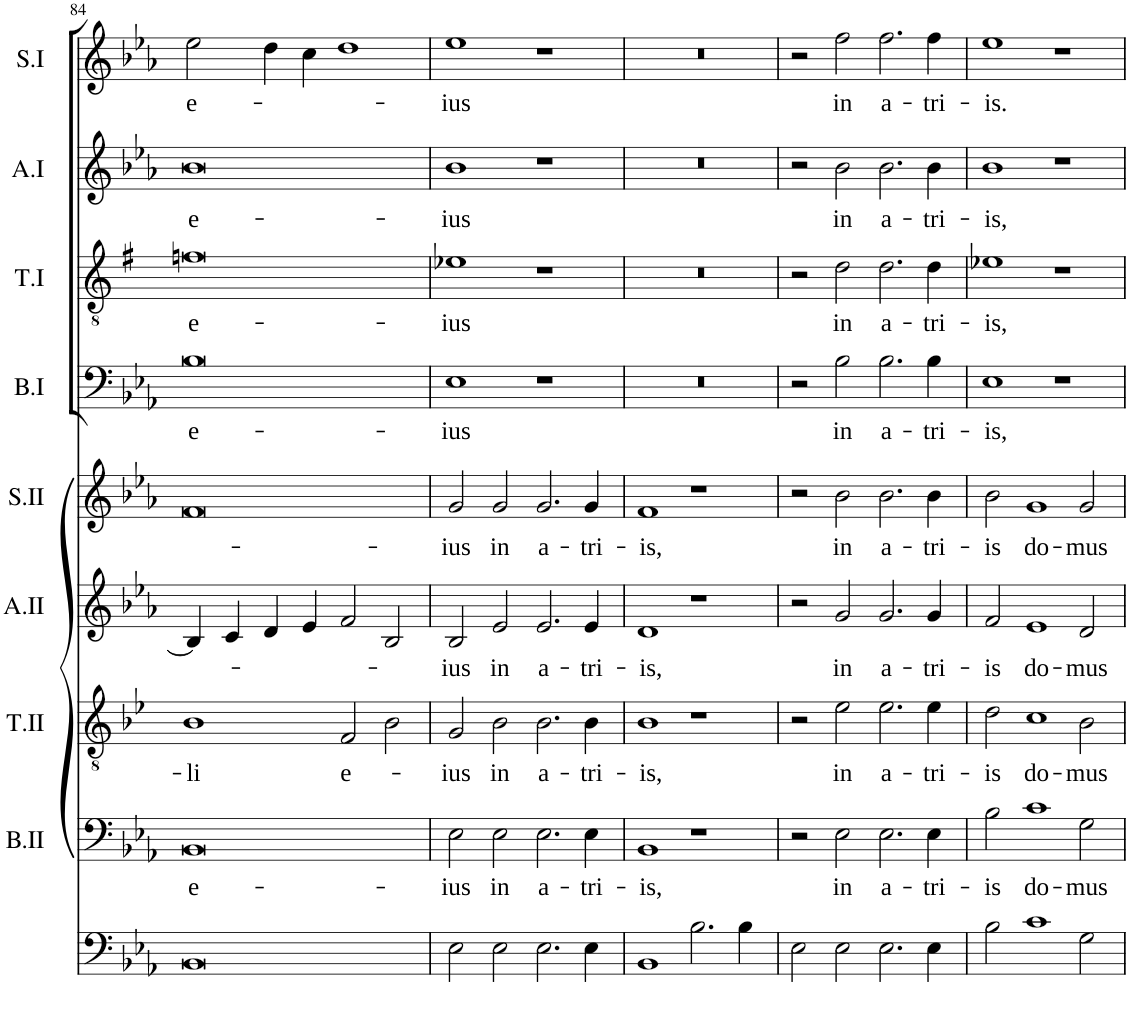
**kern	**kern	**text	**kern	**text	**kern	**text	**kern	**text	**kern	**text	**kern	**text	**kern	**text	**kern	**text
*part9	*part8	*part8	*part7	*part7	*part6	*part6	*part5	*part5	*part4	*part4	*part3	*part3	*part2	*part2	*part1	*part1
*staff9	*staff8	*staff8	*staff7	*staff7	*staff6	*staff6	*staff5	*staff5	*staff4	*staff4	*staff3	*staff3	*staff2	*staff2	*staff1	*staff1
*I"Violoncello	*I"Bass II	*	*I"Tenor II	*	*I"Alto II	*	*I"Soprano II	*	*I"Bass I	*	*I"Tenor.I	*	*I"Alto I	*	*I"Soprano I	*
*	*I'B.II	*	*I'T.II	*	*I'A.II	*	*I'S.II	*	*I'B.I	*	*I'T.I	*	*I'A.I	*	*I'S.I	*
!!LO:PB:g=z
*clefF4	*clefF4	*	*clefGv2	*	*clefG2	*	*clefG2	*	*clefF4	*	*clefGv2	*	*clefG2	*	*clefG2	*
*k[b-e-a-]	*k[b-e-a-]	*	*k[b-e-]	*	*k[b-e-a-]	*	*k[b-e-a-]	*	*k[b-e-a-]	*	*k[f#]	*	*k[b-e-a-]	*	*k[b-e-a-]	*
*M4/2	*M4/2	*	*M4/2	*	*M4/2	*	*M4/2	*	*M4/2	*	*M4/2	*	*M4/2	*	*M4/2	*
=84	=84	=84	=84	=84	=84	=84	=84	=84	=84	=84	=84	=84	=84	=84	=84	=84
!	!	!LO:LY:b	!	!LO:LY:b	!	!	!	!	!	!LO:LY:b	!	!LO:LY:b	!	!LO:LY:b	!	!LO:LY:b
0BB-	0BB-	e-	1B-	-li	4B-/]	.	0f	.	0B-	e-	0fn	e-	0b-	e-	2ee-\	e-
.	.	.	.	.	4c/	.	.	.	.	.	.	.	.	.	.	.
.	.	.	.	.	4d/	.	.	.	.	.	.	.	.	.	4dd\	.
.	.	.	.	.	4e-/	.	.	.	.	.	.	.	.	.	4cc\	.
!	!	!	!	!LO:LY:b	!	!	!	!	!	!	!	!	!	!	!	!
.	.	.	2F/	e-	2f/	.	.	.	.	.	.	.	.	.	1dd	.
.	.	.	2B-\	.	2B-/	.	.	.	.	.	.	.	.	.	.	.
=85	=85	=85	=85	=85	=85	=85	=85	=85	=85	=85	=85	=85	=85	=85	=85	=85
!	!	!LO:LY:b	!	!LO:LY:b	!	!LO:LY:b	!	!LO:LY:b	!	!LO:LY:b	!	!LO:LY:b	!	!LO:LY:b	!	!LO:LY:b
2E-\	2E-\	-ius	2G/	-ius	2B-/	-ius	2g/	-ius	1E-	-ius	1e-X	-ius	1b-	-ius	1ee-	-ius
!	!	!LO:LY:b	!	!LO:LY:b	!	!LO:LY:b	!	!LO:LY:b	!	!	!	!	!	!	!	!
2E-\	2E-\	in	2B-\	in	2e-/	in	2g/	in	.	.	.	.	.	.	.	.
!	!	!LO:LY:b	!	!LO:LY:b	!	!LO:LY:b	!	!LO:LY:b	!	!	!	!	!	!	!	!
2.E-\	2.E-\	a-	2.B-\	a-	2.e-/	a-	2.g/	a-	1r	.	1r	.	1r	.	1r	.
!	!	!LO:LY:b	!	!LO:LY:b	!	!LO:LY:b	!	!LO:LY:b	!	!	!	!	!	!	!	!
4E-\	4E-\	-tri-	4B-\	-tri-	4e-/	-tri-	4g/	-tri-	.	.	.	.	.	.	.	.
=86	=86	=86	=86	=86	=86	=86	=86	=86	=86	=86	=86	=86	=86	=86	=86	=86
!	!	!LO:LY:b	!	!LO:LY:b	!	!LO:LY:b	!	!LO:LY:b	!	!	!	!	!	!	!	!
1BB-	1BB-	-is,	1B-	-is,	1d	-is,	1f	-is,	0r	.	0r	.	0r	.	0r	.
2.B-\	1r	.	1r	.	1r	.	1r	.	.	.	.	.	.	.	.	.
4B-\	.	.	.	.	.	.	.	.	.	.	.	.	.	.	.	.
=87	=87	=87	=87	=87	=87	=87	=87	=87	=87	=87	=87	=87	=87	=87	=87	=87
2E-\	2r	.	2r	.	2r	.	2r	.	2r	.	2r	.	2r	.	2r	.
!	!	!LO:LY:b	!	!LO:LY:b	!	!LO:LY:b	!	!LO:LY:b	!	!LO:LY:b	!	!LO:LY:b	!	!LO:LY:b	!	!LO:LY:b
2E-\	2E-\	in	2e-\	in	2g/	in	2b-\	in	2B-\	in	2d\	in	2b-\	in	2ff\	in
!	!	!LO:LY:b	!	!LO:LY:b	!	!LO:LY:b	!	!LO:LY:b	!	!LO:LY:b	!	!LO:LY:b	!	!LO:LY:b	!	!LO:LY:b
2.E-\	2.E-\	a-	2.e-\	a-	2.g/	a-	2.b-\	a-	2.B-\	a-	2.d\	a-	2.b-\	a-	2.ff\	a-
!	!	!LO:LY:b	!	!LO:LY:b	!	!LO:LY:b	!	!LO:LY:b	!	!LO:LY:b	!	!LO:LY:b	!	!LO:LY:b	!	!LO:LY:b
4E-\	4E-\	-tri-	4e-\	-tri-	4g/	-tri-	4b-\	-tri-	4B-\	-tri-	4d\	-tri-	4b-\	-tri-	4ff\	-tri-
=88	=88	=88	=88	=88	=88	=88	=88	=88	=88	=88	=88	=88	=88	=88	=88	=88
!	!	!LO:LY:b	!	!LO:LY:b	!	!LO:LY:b	!	!LO:LY:b	!	!LO:LY:b	!	!LO:LY:b	!	!LO:LY:b	!	!LO:LY:b
2B-\	2B-\	-is	2d\	-is	2f/	-is	2b-\	-is	1E-	-is,	1e-X	-is,	1b-	-is,	1ee-	-is.
!	!	!LO:LY:b	!	!LO:LY:b	!	!LO:LY:b	!	!LO:LY:b	!	!	!	!	!	!	!	!
1c	1c	do-	1c	do-	1e-	do-	1g	do-	.	.	.	.	.	.	.	.
.	.	.	.	.	.	.	.	.	1r	.	1r	.	1r	.	1r	.
!	!	!LO:LY:b	!	!LO:LY:b	!	!LO:LY:b	!	!LO:LY:b	!	!	!	!	!	!	!	!
2G\	2G\	-mus	2B-\	-mus	2d/	-mus	2g/	-mus	.	.	.	.	.	.	.	.
=	=	=	=	=	=	=	=	=	=	=	=	=	=	=	=	=
*-	*-	*-	*-	*-	*-	*-	*-	*-	*-	*-	*-	*-	*-	*-	*-	*-
